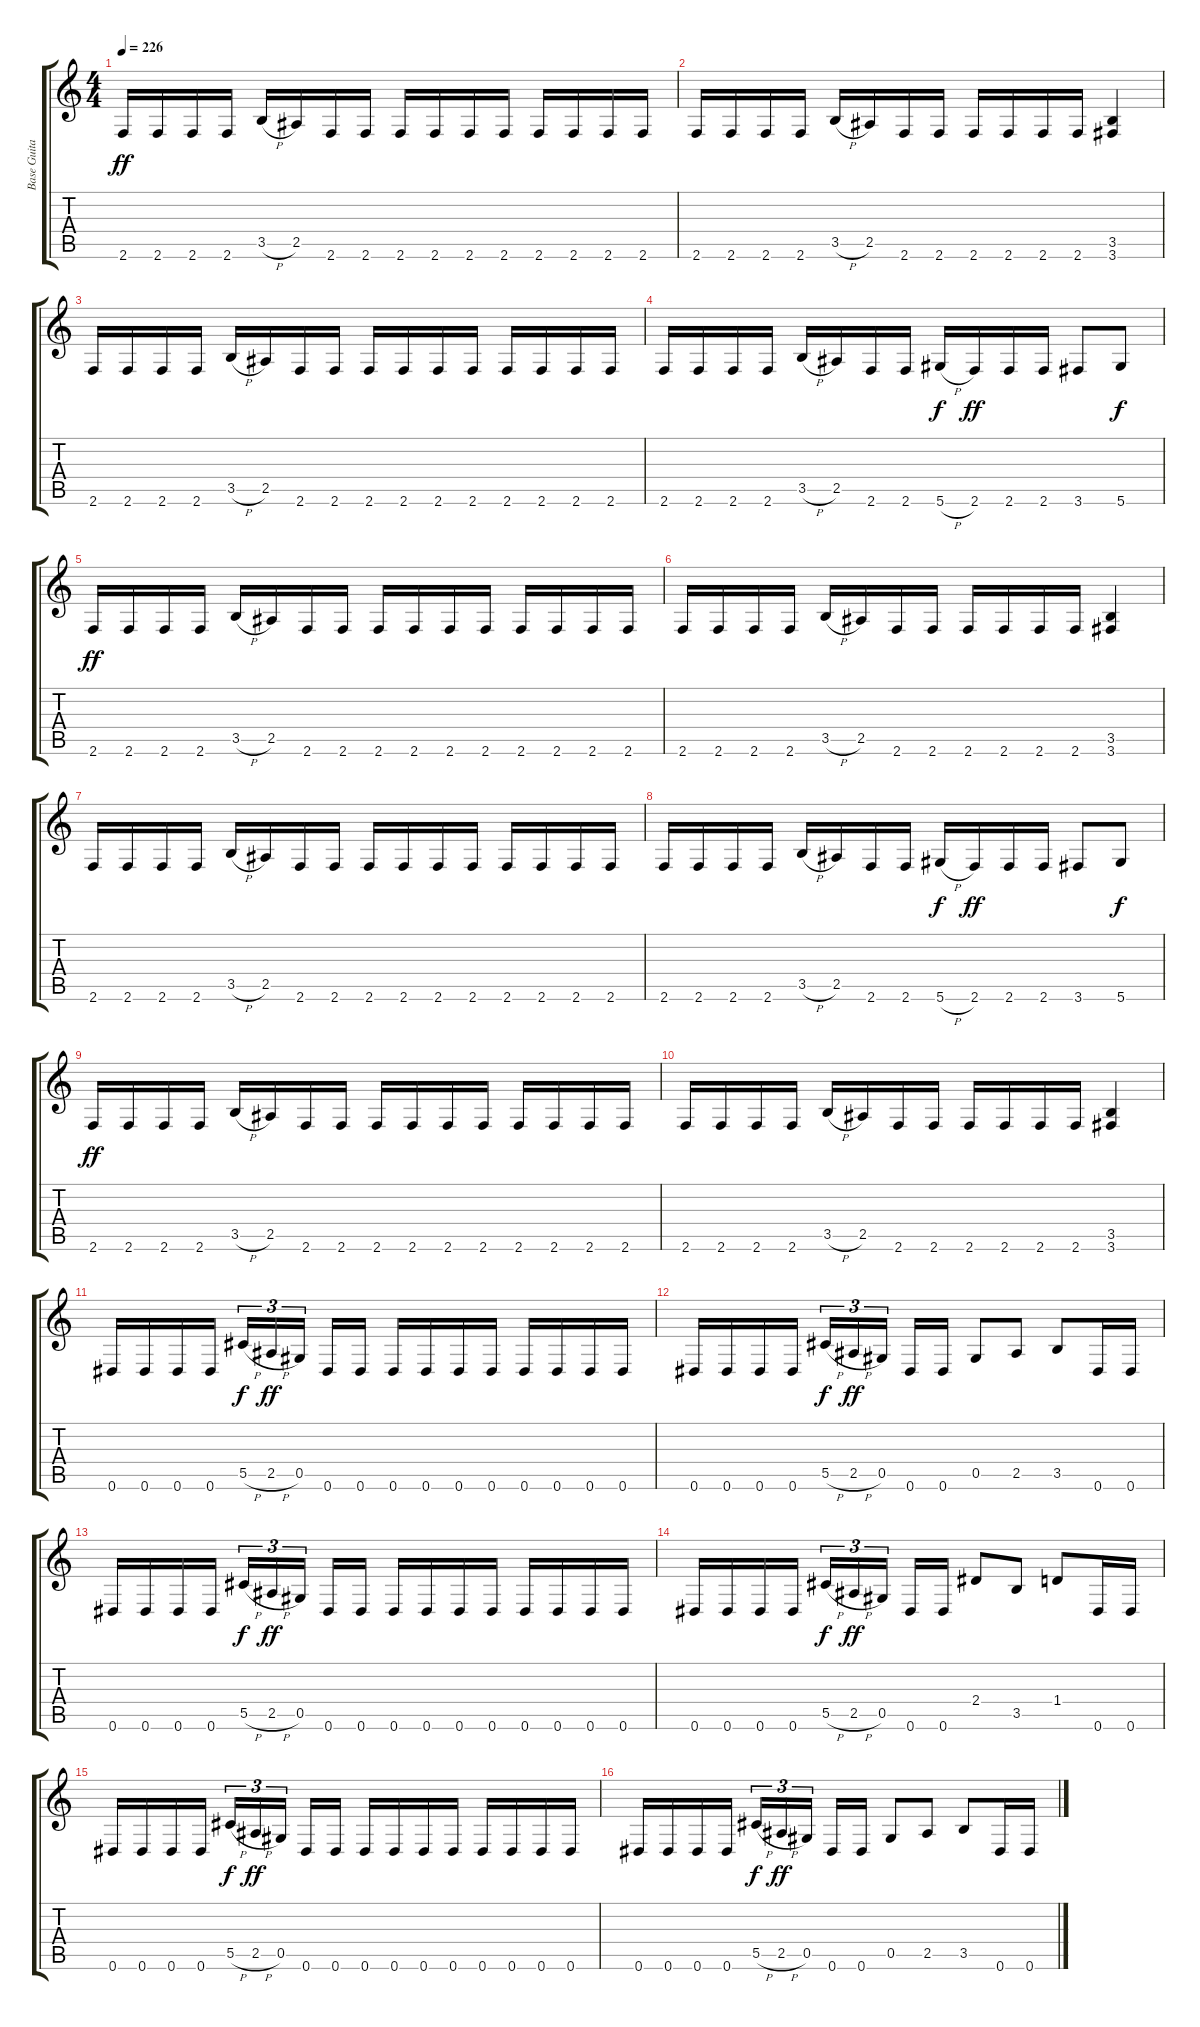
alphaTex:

\track ("Base Guitar" "Base Guita") {instrument overdrivenguitar}
\staff {score tabs}
\tuning (Eb4 Bb3 Gb3 Db3 Ab2 Eb2) {hide}
\ts (4 4)
\tempo 226
\clef g2
\ks c
2.6.16{dy ff} 2.6.16 2.6.16 2.6.16 3.5{h}.16 2.5.16 2.6.16 2.6.16 2.6.16 2.6.16 2.6.16 2.6.16 2.6.16 2.6.16 2.6.16 2.6.16 |
2.6.16 2.6.16 2.6.16 2.6.16 3.5{h}.16 2.5.16 2.6.16 2.6.16 2.6.16 2.6.16 2.6.16 2.6.16 (3.5 3.6).4 |
2.6.16 2.6.16 2.6.16 2.6.16 3.5{h}.16 2.5.16 2.6.16 2.6.16 2.6.16 2.6.16 2.6.16 2.6.16 2.6.16 2.6.16 2.6.16 2.6.16 |
2.6.16 2.6.16 2.6.16 2.6.16 3.5{h}.16 2.5.16 2.6.16 2.6.16 5.6{h}.16{dy f} 2.6.16{dy ff} 2.6.16 2.6.16 3.6.8 5.6.8{dy f} |
2.6.16{dy ff} 2.6.16 2.6.16 2.6.16 3.5{h}.16 2.5.16 2.6.16 2.6.16 2.6.16 2.6.16 2.6.16 2.6.16 2.6.16 2.6.16 2.6.16 2.6.16 |
2.6.16 2.6.16 2.6.16 2.6.16 3.5{h}.16 2.5.16 2.6.16 2.6.16 2.6.16 2.6.16 2.6.16 2.6.16 (3.5 3.6).4 |
2.6.16 2.6.16 2.6.16 2.6.16 3.5{h}.16 2.5.16 2.6.16 2.6.16 2.6.16 2.6.16 2.6.16 2.6.16 2.6.16 2.6.16 2.6.16 2.6.16 |
2.6.16 2.6.16 2.6.16 2.6.16 3.5{h}.16 2.5.16 2.6.16 2.6.16 5.6{h}.16{dy f} 2.6.16{dy ff} 2.6.16 2.6.16 3.6.8 5.6.8{dy f} |
2.6.16{dy ff} 2.6.16 2.6.16 2.6.16 3.5{h}.16 2.5.16 2.6.16 2.6.16 2.6.16 2.6.16 2.6.16 2.6.16 2.6.16 2.6.16 2.6.16 2.6.16 |
2.6.16 2.6.16 2.6.16 2.6.16 3.5{h}.16 2.5.16 2.6.16 2.6.16 2.6.16 2.6.16 2.6.16 2.6.16 (3.5 3.6).4 |
0.6.16 0.6.16 0.6.16 0.6.16 5.5{h}.16{tu (3 2) dy f} 2.5{h}.16{tu (3 2) dy ff} 0.5.16{tu (3 2)} 0.6.16 0.6.16 0.6.16 0.6.16 0.6.16 0.6.16 0.6.16 0.6.16 0.6.16 0.6.16 |
0.6.16 0.6.16 0.6.16 0.6.16 5.5{h}.16{tu (3 2) dy f} 2.5{h}.16{tu (3 2) dy ff} 0.5.16{tu (3 2)} 0.6.16 0.6.16 0.5.8 2.5.8 3.5.8 0.6.16 0.6.16 |
0.6.16 0.6.16 0.6.16 0.6.16 5.5{h}.16{tu (3 2) dy f} 2.5{h}.16{tu (3 2) dy ff} 0.5.16{tu (3 2)} 0.6.16 0.6.16 0.6.16 0.6.16 0.6.16 0.6.16 0.6.16 0.6.16 0.6.16 0.6.16 |
0.6.16 0.6.16 0.6.16 0.6.16 5.5{h}.16{tu (3 2) dy f} 2.5{h}.16{tu (3 2) dy ff} 0.5.16{tu (3 2)} 0.6.16 0.6.16 2.4.8 3.5.8 1.4.8 0.6.16 0.6.16 |
0.6.16 0.6.16 0.6.16 0.6.16 5.5{h}.16{tu (3 2) dy f} 2.5{h}.16{tu (3 2) dy ff} 0.5.16{tu (3 2)} 0.6.16 0.6.16 0.6.16 0.6.16 0.6.16 0.6.16 0.6.16 0.6.16 0.6.16 0.6.16 |
0.6.16 0.6.16 0.6.16 0.6.16 5.5{h}.16{tu (3 2) dy f} 2.5{h}.16{tu (3 2) dy ff} 0.5.16{tu (3 2)} 0.6.16 0.6.16 0.5.8 2.5.8 3.5.8 0.6.16 0.6.16
